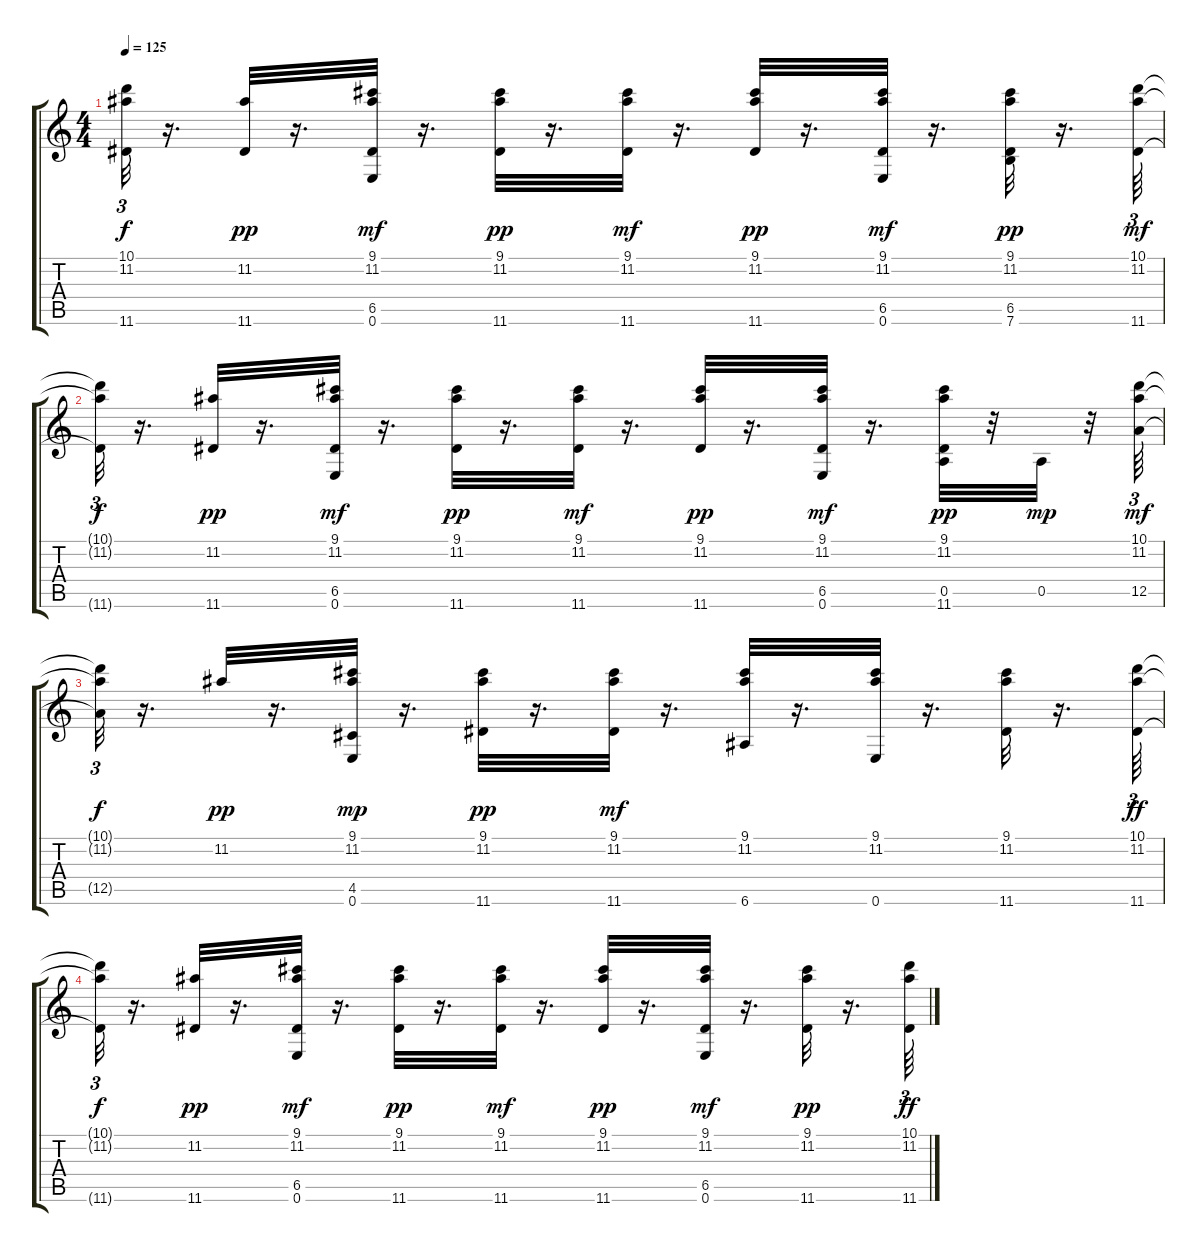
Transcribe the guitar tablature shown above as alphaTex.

\track "" {instrument acousticbass}
\staff {score tabs}
\tuning (E4 B3 G3 D3 A2 E2) {hide}
\ts (4 4)
\tempo 125
\clef g2
\ks c
(10.1{t} 11.2{t} 11.6{t}).32{tu (3 2) dy f} r.16{d} (11.2 11.6).32{dy pp} r.16{d} (9.1 11.2 6.5 0.6).32{dy mf} r.16{d} (9.1 11.2 11.6).32{dy pp} r.16{d} (9.1 11.2 11.6).32{dy mf} r.16{d} (9.1 11.2 11.6).32{dy pp} r.16{d} (9.1 11.2 6.5 0.6).32{dy mf} r.16{d} (9.1 11.2 6.5 7.6).32{dy pp} r.16{d} (10.1 11.2 11.6).64{tu (3 2) dy mf} |
(10.1{t} 11.2{t} 11.6{t}).32{tu (3 2) dy f} r.16{d} (11.2 11.6).32{dy pp} r.16{d} (9.1 11.2 6.5 0.6).32{dy mf} r.16{d} (9.1 11.2 11.6).32{dy pp} r.16{d} (9.1 11.2 11.6).32{dy mf} r.16{d} (9.1 11.2 11.6).32{dy pp} r.16{d} (9.1 11.2 6.5 0.6).32{dy mf} r.16{d} (9.1 11.2 0.5 11.6).32{dy pp} r.32 0.5.32{dy mp} r.32 (10.1 11.2 12.5).64{tu (3 2) dy mf} |
(10.1{t} 11.2{t} 12.5{t}).32{tu (3 2) dy f} r.16{d} 11.2.32{dy pp} r.16{d} (9.1 11.2 4.5 0.6).32{dy mp} r.16{d} (9.1 11.2 11.6).32{dy pp} r.16{d} (9.1 11.2 11.6).32{dy mf} r.16{d} (9.1 11.2 6.6).32 r.16{d} (9.1 11.2 0.6).32 r.16{d} (9.1 11.2 11.6).32 r.16{d} (10.1 11.2 11.6).64{tu (3 2) dy ff} |
(10.1{t} 11.2{t} 11.6{t}).32{tu (3 2) dy f} r.16{d} (11.2 11.6).32{dy pp} r.16{d} (9.1 11.2 6.5 0.6).32{dy mf} r.16{d} (9.1 11.2 11.6).32{dy pp} r.16{d} (9.1 11.2 11.6).32{dy mf} r.16{d} (9.1 11.2 11.6).32{dy pp} r.16{d} (9.1 11.2 6.5 0.6).32{dy mf} r.16{d} (9.1 11.2 11.6).32{dy pp} r.16{d} (10.1 11.2 11.6).64{tu (3 2) dy ff}
